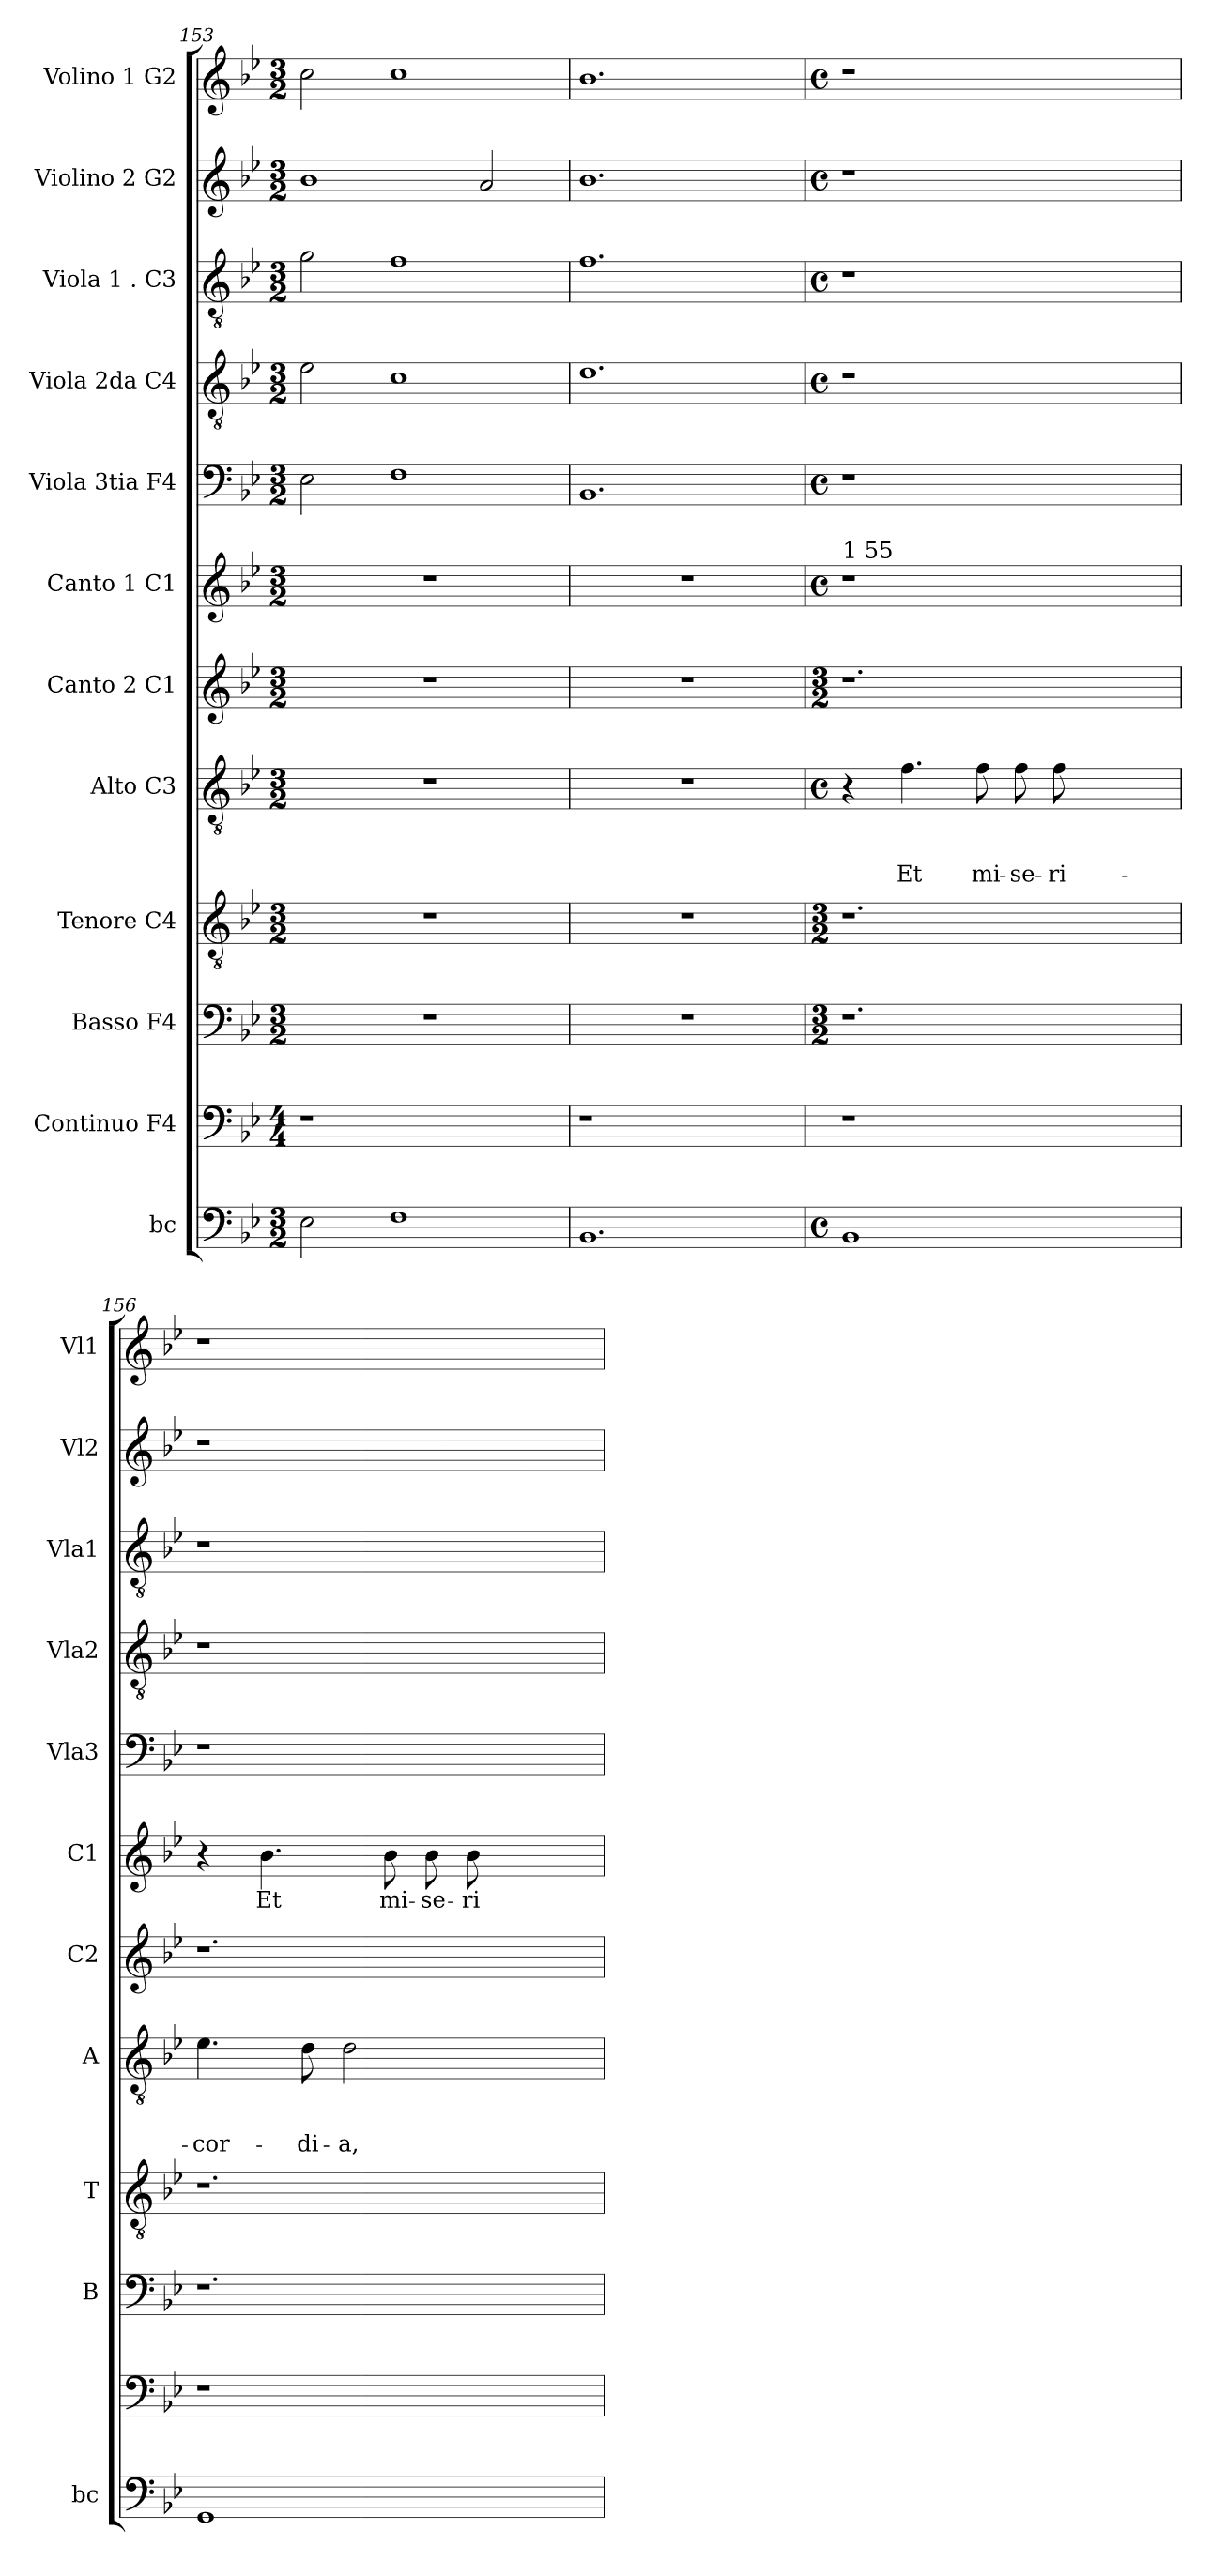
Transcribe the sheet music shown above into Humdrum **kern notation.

**kern	**kern	**kern	**kern	**kern	**text	**text	**text	**kern	**kern	**text	**kern	**kern	**kern	**kern	**kern
*part12	*part11	*part10	*part9	*part8	*part8	*part8	*part8	*part7	*part6	*part6	*part5	*part4	*part3	*part2	*part1
*staff12	*staff11	*staff10	*staff9	*staff8	*staff8	*staff8	*staff8	*staff7	*staff6	*staff6	*staff5	*staff4	*staff3	*staff2	*staff1
*I"bc	*I"Continuo F4	*I"Basso F4	*I"Tenore C4	*I"Alto C3	*	*	*	*I"Canto 2 C1	*I"Canto 1 C1	*	*I"Viola 3tia F4	*I"Viola 2da C4	*I"Viola 1 . C3	*I"Violino 2 G2	*I"Volino 1 G2
*I'bc	*	*I'B	*I'T	*I'A	*	*	*	*I'C2	*I'C1	*	*I'Vla3	*I'Vla2	*I'Vla1	*I'Vl2	*I'Vl1
*clefF4	*clefF4	*clefF4	*clefGv2	*clefGv2	*	*	*	*clefG2	*clefG2	*	*clefF4	*clefGv2	*clefGv2	*clefG2	*clefG2
*k[b-e-]	*k[b-e-]	*k[b-e-]	*k[b-e-]	*k[b-e-]	*	*	*	*k[b-e-]	*k[b-e-]	*	*k[b-e-]	*k[b-e-]	*k[b-e-]	*k[b-e-]	*k[b-e-]
*B-:	*B-:	*B-:	*B-:	*B-:	*	*	*	*B-:	*B-:	*	*B-:	*B-:	*B-:	*B-:	*B-:
*M3/2	*M4/4	*M3/2	*M3/2	*M3/2	*	*	*	*M3/2	*M3/2	*	*M3/2	*M3/2	*M3/2	*M3/2	*M3/2
=153	=153	=153	=153	=153	=153	=153	=153	=153	=153	=153	=153	=153	=153	=153	=153
2E-\	1r	1.r	1.r	1.r	.	.	.	1.r	1.r	.	2E-\	2e-\	2g\	1b-	2cc\
1F	.	.	.	.	.	.	.	.	.	.	1F	1c	1f	.	1cc
.	2ryy	.	.	.	.	.	.	.	.	.	.	.	.	2a/	.
=154	=154	=154	=154	=154	=154	=154	=154	=154	=154	=154	=154	=154	=154	=154	=154
1.BB-	1r	1.r	1.r	1.r	.	.	.	1.r	1.r	.	1.BB-	1.d	1.f	1.b-	1.b-
.	2ryy	.	.	.	.	.	.	.	.	.	.	.	.	.	.
!!LO:LB:g=z
=155	=155	=155	=155	=155	=155	=155	=155	=155	=155	=155	=155	=155	=155	=155	=155
*M4/4	*	*M3/2	*M3/2	*M4/4	*	*	*	*M3/2	*M4/4	*	*M4/4	*M4/4	*M4/4	*M4/4	*M4/4
*met(c)	*	*	*	*met(c)	*	*	*	*	*met(c)	*	*met(c)	*met(c)	*met(c)	*met(c)	*met(c)
!	!	!	!	!	!	!	!	!	!LO:TX:a:t=1 55	!	!	!	!	!	!
1BB-	1r	1.r	1.r	4r	.	.	.	1.r	1r	.	1r	1r	1r	1r	1r
!	!	!	!	!	!	!	!LO:LY:b	!	!	!	!	!	!	!	!
.	.	.	.	4.f\	.	.	Et	.	.	.	.	.	.	.	.
!	!	!	!	!	!	!	!LO:LY:b	!	!	!	!	!	!	!	!
.	.	.	.	8f\	.	.	mi-	.	.	.	.	.	.	.	.
!	!	!	!	!	!	!	!LO:LY:b	!	!	!	!	!	!	!	!
.	.	.	.	8f\	.	.	-se-	.	.	.	.	.	.	.	.
!	!	!	!	!	!	!	!LO:LY:b:rj	!	!	!	!	!	!	!	!
.	.	.	.	8f\	.	.	-ri-	.	.	.	.	.	.	.	.
2ryy	2ryy	.	.	2ryy	.	.	.	.	2ryy	.	2ryy	2ryy	2ryy	2ryy	2ryy
=156	=156	=156	=156	=156	=156	=156	=156	=156	=156	=156	=156	=156	=156	=156	=156
!	!	!	!	!	!	!	!LO:LY:b	!	!	!	!	!	!	!	!
1GG	1r	1.r	1.r	4.e-\	.	.	-cor-	1.r	4r	.	1r	1r	1r	1r	1r
!	!	!	!	!	!	!	!	!	!	!LO:LY:b	!	!	!	!	!
.	.	.	.	.	.	.	.	.	4.b-\	Et	.	.	.	.	.
!	!	!	!	!	!	!	!LO:LY:b	!	!	!	!	!	!	!	!
.	.	.	.	8d\	.	.	-di-	.	.	.	.	.	.	.	.
!	!	!	!	!	!	!	!LO:LY:b	!	!	!	!	!	!	!	!
.	.	.	.	2d\	.	.	-a,	.	.	.	.	.	.	.	.
!	!	!	!	!	!	!	!	!	!	!LO:LY:b	!	!	!	!	!
.	.	.	.	.	.	.	.	.	8b-\	mi-	.	.	.	.	.
!	!	!	!	!	!	!	!	!	!	!LO:LY:b	!	!	!	!	!
.	.	.	.	.	.	.	.	.	8b-\	-se-	.	.	.	.	.
!	!	!	!	!	!	!	!	!	!	!LO:LY:b	!	!	!	!	!
.	.	.	.	.	.	.	.	.	8b-\	-ri-	.	.	.	.	.
2ryy	2ryy	.	.	2ryy	.	.	.	.	2ryy	.	2ryy	2ryy	2ryy	2ryy	2ryy
=	=	=	=	=	=	=	=	=	=	=	=	=	=	=	=
*-	*-	*-	*-	*-	*-	*-	*-	*-	*-	*-	*-	*-	*-	*-	*-
